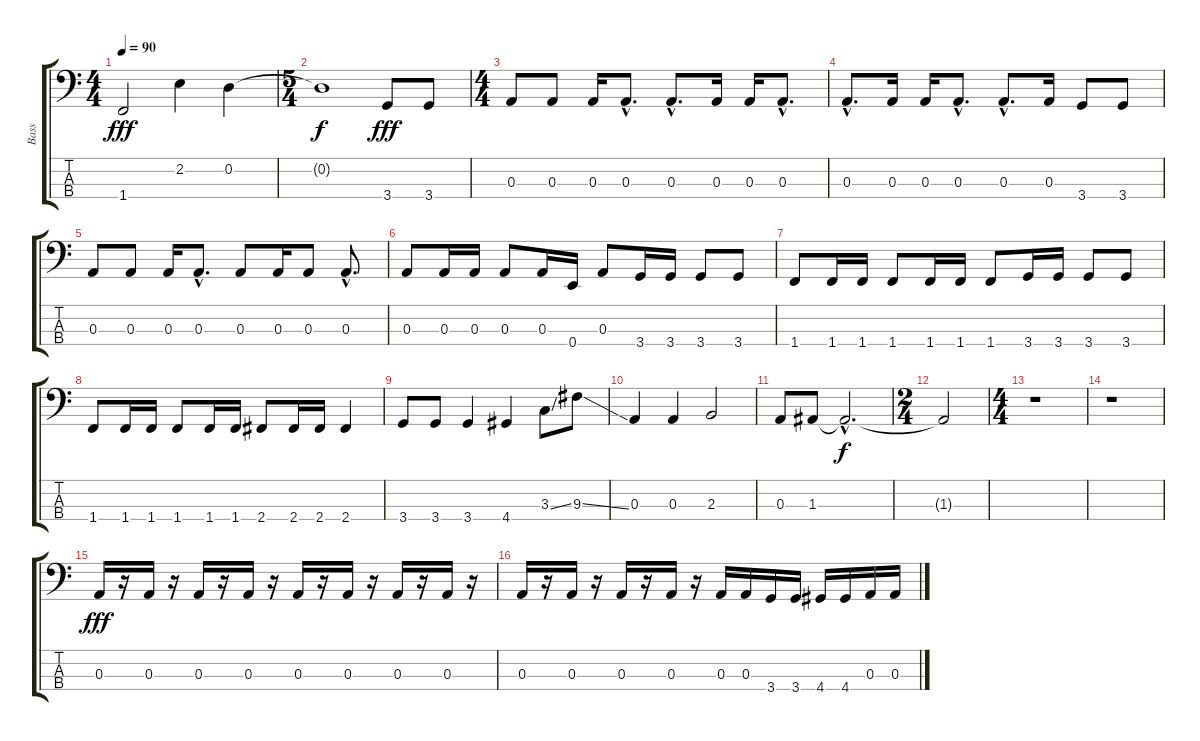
\track ("Bass" "Bass") {instrument electricbassfinger}
\staff {score tabs}
\tuning (G2 D2 A1 E1) {hide}
\ts (4 4)
\tempo 90
\clef f4
\ks c
1.4.2{dy fff} 2.2.4 0.2.4 |
\ts (5 4)
0.2{t}.1{dy f} 3.4.8{dy fff} 3.4.8 |
\ts (4 4)
0.3.8 0.3.8 0.3.16 0.3{hac}.8{d} 0.3{hac}.8{d} 0.3.16 0.3.16 0.3{hac}.8{d} |
0.3{hac}.8{d} 0.3.16 0.3.16 0.3{hac}.8{d} 0.3{hac}.8{d} 0.3.16 3.4.8 3.4.8 |
0.3.8 0.3.8 0.3.16 0.3{hac}.8{d} 0.3.8 0.3.16 0.3.8 0.3{hac}.8{d} |
0.3.8 0.3.16 0.3.16 0.3.8 0.3.16 0.4.16 0.3.8 3.4.16 3.4.16 3.4.8 3.4.8 |
1.4.8 1.4.16 1.4.16 1.4.8 1.4.16 1.4.16 1.4.8 3.4.16 3.4.16 3.4.8 3.4.8 |
1.4.8 1.4.16 1.4.16 1.4.8 1.4.16 1.4.16 2.4.8 2.4.16 2.4.16 2.4.4 |
3.4.8 3.4.8 3.4.4 4.4.4 3.3{ss}.8 9.3{ss}.8 |
0.3.4 0.3.4 2.3.2 |
0.3.8 1.3.8 1.3{hac t}.2{d dy f} |
\ts (2 4)
1.3{t}.2 |
\ts (4 4)
r.1 |
r.1 |
0.3.16{dy fff} r.16 0.3.16 r.16 0.3.16 r.16 0.3.16 r.16 0.3.16 r.16 0.3.16 r.16 0.3.16 r.16 0.3.16 r.16 |
0.3.16 r.16 0.3.16 r.16 0.3.16 r.16 0.3.16 r.16 0.3.16 0.3.16 3.4.16 3.4.16 4.4.16 4.4.16 0.3.16 0.3.16
